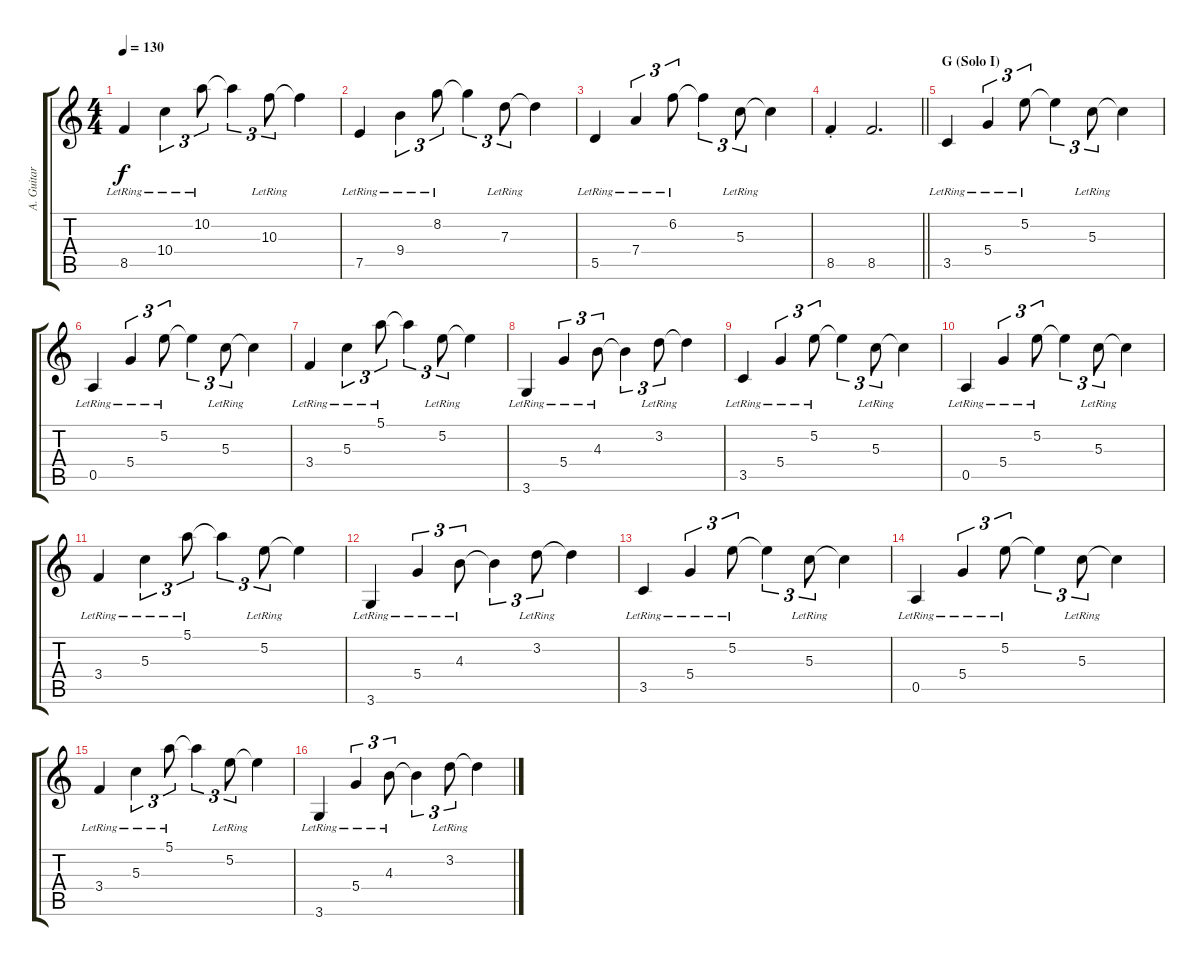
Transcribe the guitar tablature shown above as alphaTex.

\track ("A. Guitar II" "A. Guitar ") {instrument acousticguitarsteel}
\staff {score tabs}
\tuning (E4 B3 G3 D3 A2 E2) {hide}
\ts (4 4)
\tempo 130
\clef g2
\ks c
8.5{lr}.4{dy f} 10.4{lr}.4{tu (3 2)} 10.2{lr}.8{tu (3 2)} 10.2{t}.4{tu (3 2)} 10.3{lr}.8{tu (3 2)} 10.3{t}.4 |
7.5{lr}.4 9.4{lr}.4{tu (3 2)} 8.2{lr}.8{tu (3 2)} 8.2{t}.4{tu (3 2)} 7.3{lr}.8{tu (3 2)} 7.3{t}.4 |
5.5{lr}.4 7.4{lr}.4{tu (3 2)} 6.2{lr}.8{tu (3 2)} 6.2{t}.4{tu (3 2)} 5.3{lr}.8{tu (3 2)} 5.3{t}.4 |
\barLineRight lightlight
8.5{st}.4 8.5.2{d} |
\section ("" "G (Solo I)")
3.5{lr}.4 5.4{lr}.4{tu (3 2)} 5.2{lr}.8{tu (3 2)} 5.2{t}.4{tu (3 2)} 5.3{lr}.8{tu (3 2)} 5.3{t}.4 |
0.5{lr}.4 5.4{lr}.4{tu (3 2)} 5.2{lr}.8{tu (3 2)} 5.2{t}.4{tu (3 2)} 5.3{lr}.8{tu (3 2)} 5.3{t}.4 |
3.4{lr}.4 5.3{lr}.4{tu (3 2)} 5.1{lr}.8{tu (3 2)} 5.1{t}.4{tu (3 2)} 5.2{lr}.8{tu (3 2)} 5.2{t}.4 |
3.6{lr}.4 5.4{lr}.4{tu (3 2)} 4.3{lr}.8{tu (3 2)} 4.3{t}.4{tu (3 2)} 3.2{lr}.8{tu (3 2)} 3.2{t}.4 |
3.5{lr}.4 5.4{lr}.4{tu (3 2)} 5.2{lr}.8{tu (3 2)} 5.2{t}.4{tu (3 2)} 5.3{lr}.8{tu (3 2)} 5.3{t}.4 |
0.5{lr}.4 5.4{lr}.4{tu (3 2)} 5.2{lr}.8{tu (3 2)} 5.2{t}.4{tu (3 2)} 5.3{lr}.8{tu (3 2)} 5.3{t}.4 |
3.4{lr}.4 5.3{lr}.4{tu (3 2)} 5.1{lr}.8{tu (3 2)} 5.1{t}.4{tu (3 2)} 5.2{lr}.8{tu (3 2)} 5.2{t}.4 |
3.6{lr}.4 5.4{lr}.4{tu (3 2)} 4.3{lr}.8{tu (3 2)} 4.3{t}.4{tu (3 2)} 3.2{lr}.8{tu (3 2)} 3.2{t}.4 |
3.5{lr}.4 5.4{lr}.4{tu (3 2)} 5.2{lr}.8{tu (3 2)} 5.2{t}.4{tu (3 2)} 5.3{lr}.8{tu (3 2)} 5.3{t}.4 |
0.5{lr}.4 5.4{lr}.4{tu (3 2)} 5.2{lr}.8{tu (3 2)} 5.2{t}.4{tu (3 2)} 5.3{lr}.8{tu (3 2)} 5.3{t}.4 |
3.4{lr}.4 5.3{lr}.4{tu (3 2)} 5.1{lr}.8{tu (3 2)} 5.1{t}.4{tu (3 2)} 5.2{lr}.8{tu (3 2)} 5.2{t}.4 |
3.6{lr}.4 5.4{lr}.4{tu (3 2)} 4.3{lr}.8{tu (3 2)} 4.3{t}.4{tu (3 2)} 3.2{lr}.8{tu (3 2)} 3.2{t}.4
